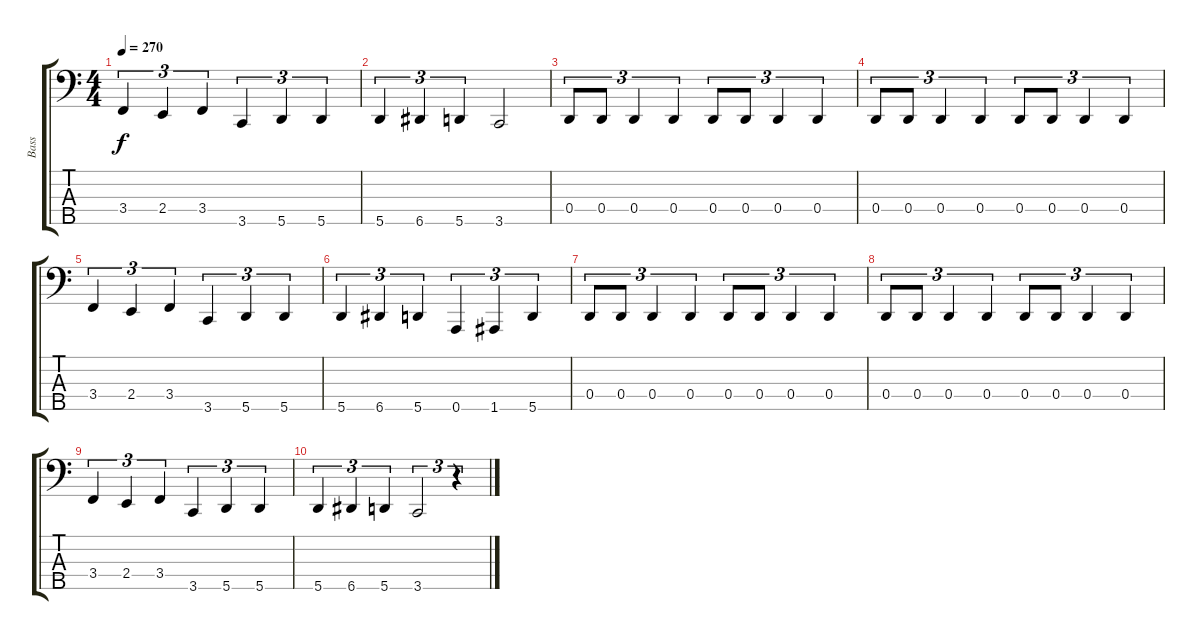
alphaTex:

\track ("Bass" "Bass") {instrument electricbasspick}
\staff {score tabs}
\tuning (F2 C2 G1 D1 A0) {hide}
\ts (4 4)
\tempo 270
\clef f4
\ks c
3.4.4{tu (3 2) dy f} 2.4.4{tu (3 2)} 3.4.4{tu (3 2)} 3.5.4{tu (3 2)} 5.5.4{tu (3 2)} 5.5.4{tu (3 2)} |
5.5.4{tu (3 2)} 6.5.4{tu (3 2)} 5.5.4{tu (3 2)} 3.5.2 |
0.4.8{tu (3 2)} 0.4.8{tu (3 2)} 0.4.4{tu (3 2)} 0.4.4{tu (3 2)} 0.4.8{tu (3 2)} 0.4.8{tu (3 2)} 0.4.4{tu (3 2)} 0.4.4{tu (3 2)} |
0.4.8{tu (3 2)} 0.4.8{tu (3 2)} 0.4.4{tu (3 2)} 0.4.4{tu (3 2)} 0.4.8{tu (3 2)} 0.4.8{tu (3 2)} 0.4.4{tu (3 2)} 0.4.4{tu (3 2)} |
3.4.4{tu (3 2)} 2.4.4{tu (3 2)} 3.4.4{tu (3 2)} 3.5.4{tu (3 2)} 5.5.4{tu (3 2)} 5.5.4{tu (3 2)} |
5.5.4{tu (3 2)} 6.5.4{tu (3 2)} 5.5.4{tu (3 2)} 0.5.4{tu (3 2)} 1.5.4{tu (3 2)} 5.5.4{tu (3 2)} |
0.4.8{tu (3 2)} 0.4.8{tu (3 2)} 0.4.4{tu (3 2)} 0.4.4{tu (3 2)} 0.4.8{tu (3 2)} 0.4.8{tu (3 2)} 0.4.4{tu (3 2)} 0.4.4{tu (3 2)} |
0.4.8{tu (3 2)} 0.4.8{tu (3 2)} 0.4.4{tu (3 2)} 0.4.4{tu (3 2)} 0.4.8{tu (3 2)} 0.4.8{tu (3 2)} 0.4.4{tu (3 2)} 0.4.4{tu (3 2)} |
3.4.4{tu (3 2)} 2.4.4{tu (3 2)} 3.4.4{tu (3 2)} 3.5.4{tu (3 2)} 5.5.4{tu (3 2)} 5.5.4{tu (3 2)} |
5.5.4{tu (3 2)} 6.5.4{tu (3 2)} 5.5.4{tu (3 2)} 3.5.2{tu (3 2)} r.4{tu (3 2)}
